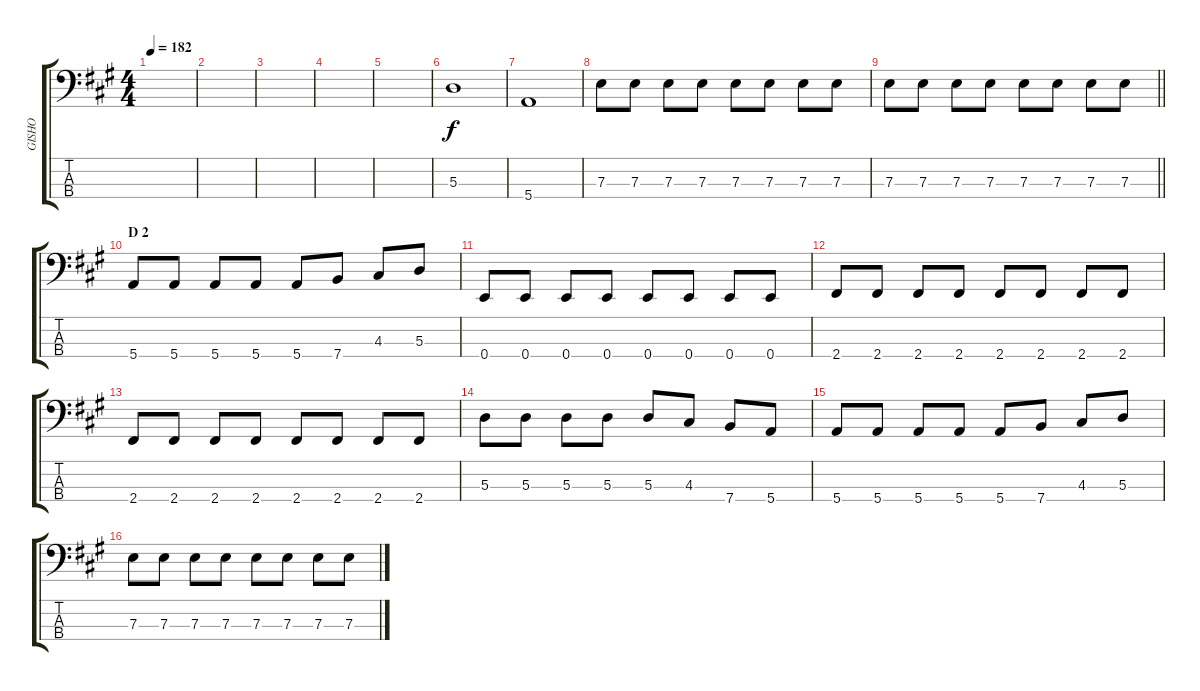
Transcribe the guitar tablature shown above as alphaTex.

\track ("GISHO" "GISHO") {instrument electricbasspick}
\staff {score tabs}
\tuning (G2 D2 A1 E1) {hide}
\ts (4 4)
\tempo 182
\clef f4
\ks a
|
|
|
|
|
5.3.1 |
5.4.1 |
7.3.8 7.3.8 7.3.8 7.3.8 7.3.8 7.3.8 7.3.8 7.3.8 |
\barLineRight lightlight
7.3.8 7.3.8 7.3.8 7.3.8 7.3.8 7.3.8 7.3.8 7.3.8 |
\section ("" "D 2")
5.4.8 5.4.8 5.4.8 5.4.8 5.4.8 7.4.8 4.3.8 5.3.8 |
0.4.8 0.4.8 0.4.8 0.4.8 0.4.8 0.4.8 0.4.8 0.4.8 |
2.4.8 2.4.8 2.4.8 2.4.8 2.4.8 2.4.8 2.4.8 2.4.8 |
2.4.8 2.4.8 2.4.8 2.4.8 2.4.8 2.4.8 2.4.8 2.4.8 |
5.3.8 5.3.8 5.3.8 5.3.8 5.3.8 4.3.8 7.4.8 5.4.8 |
5.4.8 5.4.8 5.4.8 5.4.8 5.4.8 7.4.8 4.3.8 5.3.8 |
7.3.8 7.3.8 7.3.8 7.3.8 7.3.8 7.3.8 7.3.8 7.3.8
